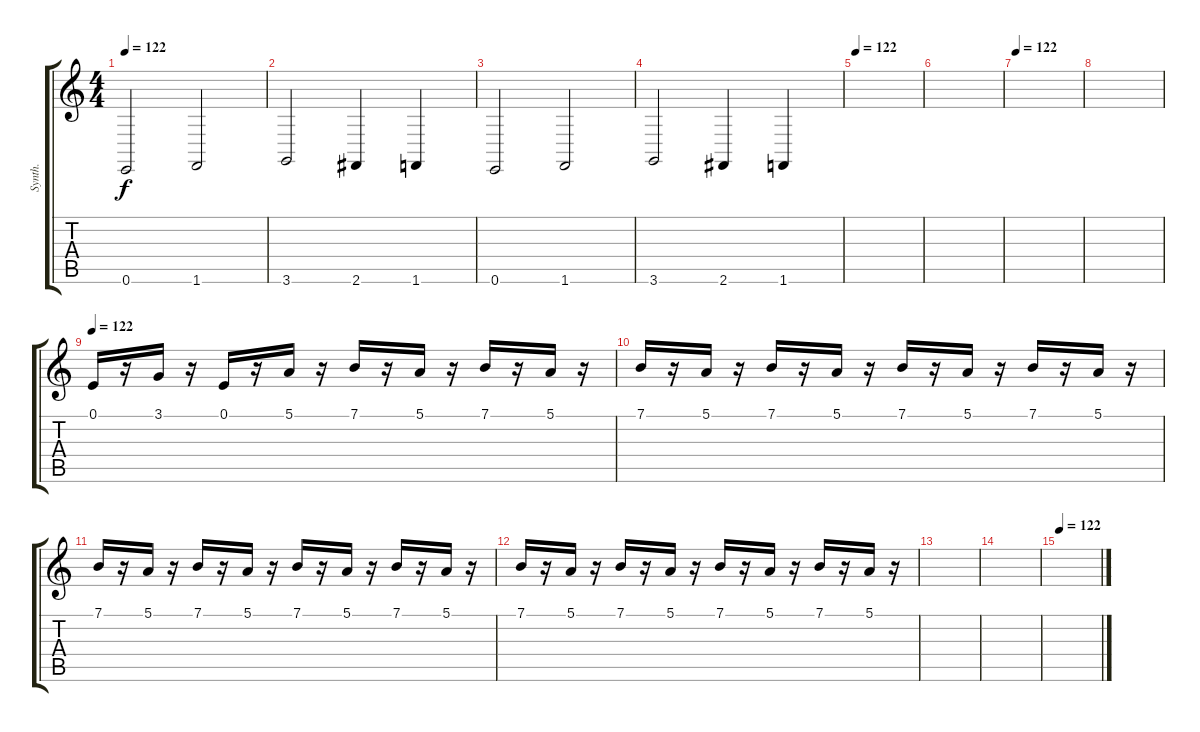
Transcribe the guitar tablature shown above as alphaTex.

\track ("Synth." "Synth.") {instrument pad2warm}
\staff {score tabs}
\tuning (E4 B3 G3 D3 A2 E2) {hide}
\ts (4 4)
\tempo 122
\tempo 100
\tempo 122
\clef g2
\ks c
0.6.2{dy f instrument pad2warm} 1.6.2 |
3.6.2 2.6.4 1.6.4 |
0.6.2 1.6.2 |
3.6.2 2.6.4 1.6.4 |
\tempo 122
|
|
\tempo 122
|
|
\tempo 122
0.1.16 r.16 3.1.16 r.16 0.1.16 r.16 5.1.16 r.16 7.1.16 r.16 5.1.16 r.16 7.1.16 r.16 5.1.16 r.16 |
7.1.16 r.16 5.1.16 r.16 7.1.16 r.16 5.1.16 r.16 7.1.16 r.16 5.1.16 r.16 7.1.16 r.16 5.1.16 r.16 |
7.1.16 r.16 5.1.16 r.16 7.1.16 r.16 5.1.16 r.16 7.1.16 r.16 5.1.16 r.16 7.1.16 r.16 5.1.16 r.16 |
7.1.16 r.16 5.1.16 r.16 7.1.16 r.16 5.1.16 r.16 7.1.16 r.16 5.1.16 r.16 7.1.16 r.16 5.1.16 r.16 |
|
|
\tempo 122
